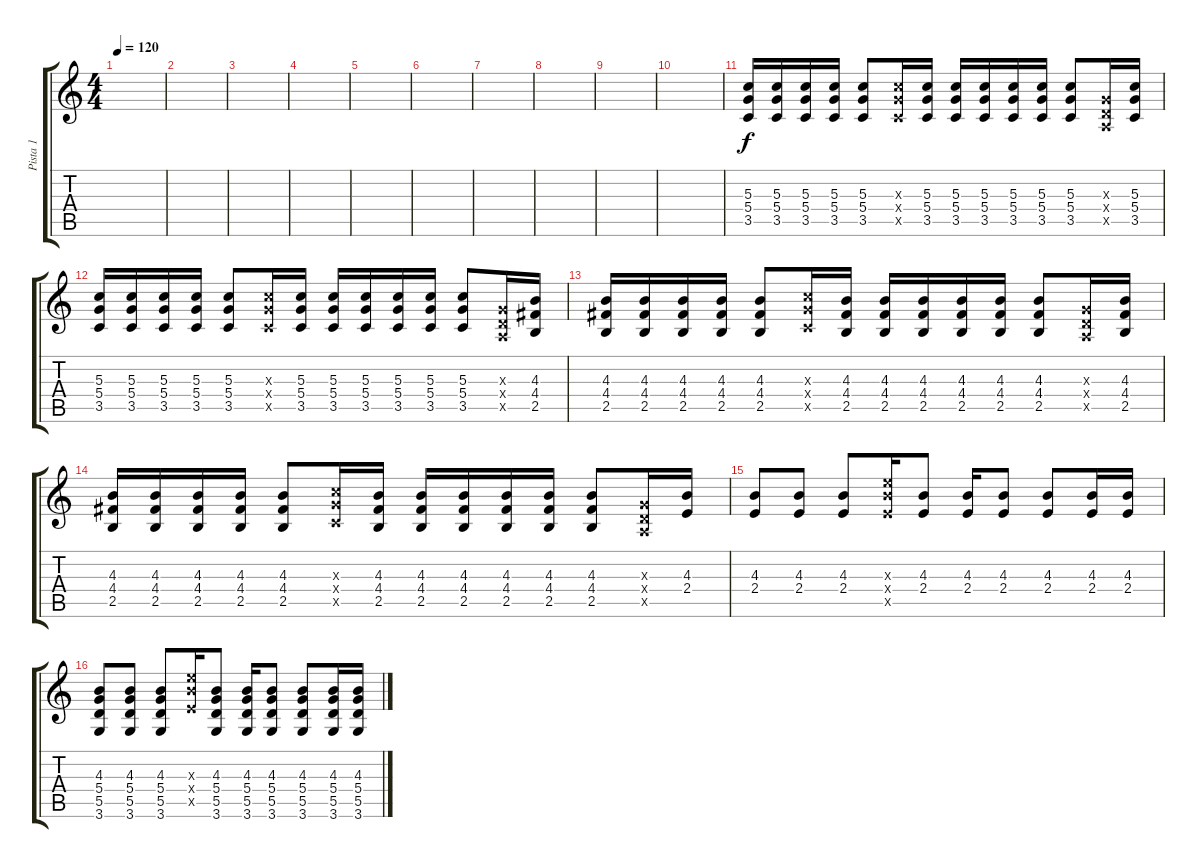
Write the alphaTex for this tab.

\track ("Pista 1" "Pista 1") {instrument electricguitarjazz}
\staff {score tabs}
\tuning (E4 B3 G3 D3 A2 E2) {hide}
\ts (4 4)
\tempo 120
\clef g2
\ks c
|
|
|
|
|
|
|
|
|
|
(5.3 5.4 3.5).16 (5.3 5.4 3.5).16 (5.3 5.4 3.5).16 (5.3 5.4 3.5).16 (5.3 5.4 3.5).8 (5.3{x} 5.4{x} 3.5{x}).16 (5.3 5.4 3.5).16 (5.3 5.4 3.5).16 (5.3 5.4 3.5).16 (5.3 5.4 3.5).16 (5.3 5.4 3.5).16 (5.3 5.4 3.5).8 (0.3{x} 0.4{x} 0.5{x}).16 (5.3 5.4 3.5).16 |
(5.3 5.4 3.5).16 (5.3 5.4 3.5).16 (5.3 5.4 3.5).16 (5.3 5.4 3.5).16 (5.3 5.4 3.5).8 (5.3{x} 5.4{x} 3.5{x}).16 (5.3 5.4 3.5).16 (5.3 5.4 3.5).16 (5.3 5.4 3.5).16 (5.3 5.4 3.5).16 (5.3 5.4 3.5).16 (5.3 5.4 3.5).8 (0.3{x} 0.4{x} 0.5{x}).16 (4.3 4.4 2.5).16 |
(4.3 4.4 2.5).16 (4.3 4.4 2.5).16 (4.3 4.4 2.5).16 (4.3 4.4 2.5).16 (4.3 4.4 2.5).8 (5.3{x} 5.4{x} 3.5{x}).16 (4.3 4.4 2.5).16 (4.3 4.4 2.5).16 (4.3 4.4 2.5).16 (4.3 4.4 2.5).16 (4.3 4.4 2.5).16 (4.3 4.4 2.5).8 (0.3{x} 0.4{x} 0.5{x}).16 (4.3 4.4 2.5).16 |
(4.3 4.4 2.5).16 (4.3 4.4 2.5).16 (4.3 4.4 2.5).16 (4.3 4.4 2.5).16 (4.3 4.4 2.5).8 (5.3{x} 5.4{x} 3.5{x}).16 (4.3 4.4 2.5).16 (4.3 4.4 2.5).16 (4.3 4.4 2.5).16 (4.3 4.4 2.5).16 (4.3 4.4 2.5).16 (4.3 4.4 2.5).8 (0.3{x} 0.4{x} 0.5{x}).16 (4.3 2.4).16 |
(4.3 2.4).8 (4.3 2.4).8 (4.3 2.4).8 (9.3{x} 9.4{x} 7.5{x}).16 (4.3 2.4).8 (4.3 2.4).16 (4.3 2.4).8 (4.3 2.4).8 (4.3 2.4).16 (4.3 2.4).16 |
(4.3 5.4 5.5 3.6).8 (4.3 5.4 5.5 3.6).8 (4.3 5.4 5.5 3.6).8 (9.3{x} 9.4{x} 7.5{x}).16 (4.3 5.4 5.5 3.6).8 (4.3 5.4 5.5 3.6).16 (4.3 5.4 5.5 3.6).8 (4.3 5.4 5.5 3.6).8 (4.3 5.4 5.5 3.6).16 (4.3 5.4 5.5 3.6).16
